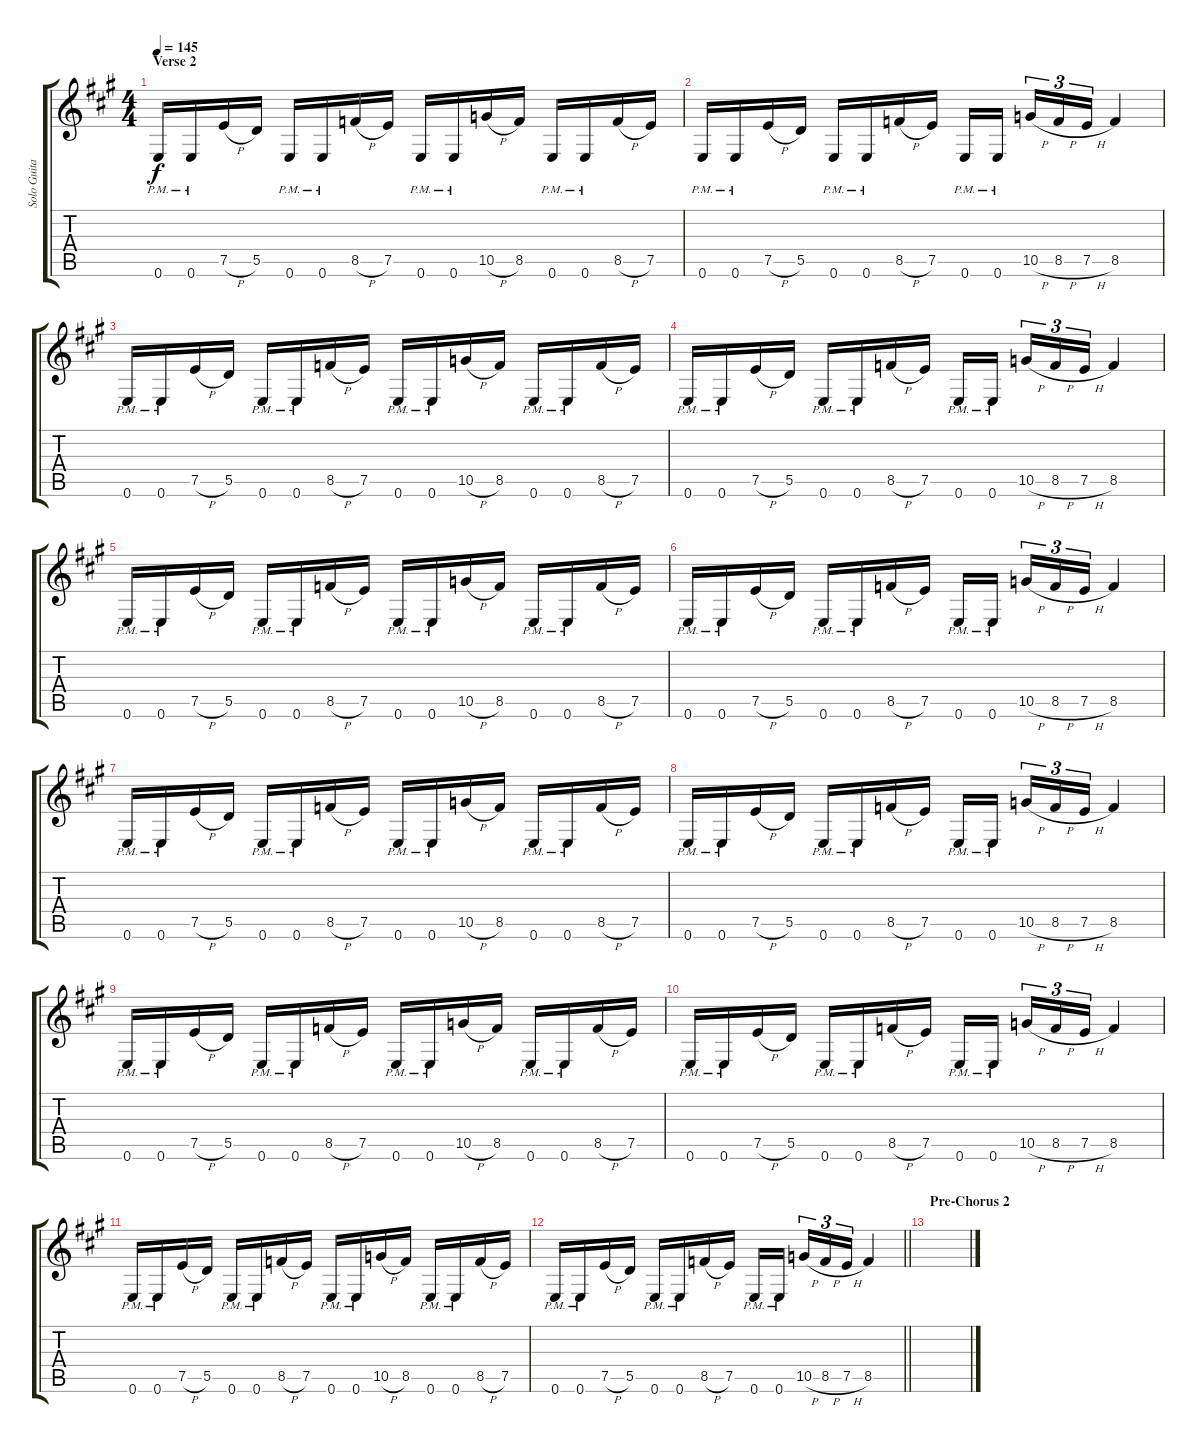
\track ("Solo Guitar" "Solo Guita") {instrument overdrivenguitar}
\staff {score tabs}
\tuning (E4 B3 G3 D3 A2 E2) {hide}
\ts (4 4)
\section ("" "Verse 2")
\tempo 145
\clef g2
\ks a
0.6{pm}.16{dy f} 0.6{pm}.16 7.5{h}.16 5.5.16 0.6{pm}.16 0.6{pm}.16 8.5{h}.16 7.5.16 0.6{pm}.16 0.6{pm}.16 10.5{h}.16 8.5.16 0.6{pm}.16 0.6{pm}.16 8.5{h}.16 7.5.16 |
0.6{pm}.16 0.6{pm}.16 7.5{h}.16 5.5.16 0.6{pm}.16 0.6{pm}.16 8.5{h}.16 7.5.16 0.6{pm}.16 0.6{pm}.16{beam splitsecondary} 10.5{h}.16{tu (3 2)} 8.5{h}.16{tu (3 2)} 7.5{h}.16{tu (3 2)} 8.5.4 |
0.6{pm}.16 0.6{pm}.16 7.5{h}.16 5.5.16 0.6{pm}.16 0.6{pm}.16 8.5{h}.16 7.5.16 0.6{pm}.16 0.6{pm}.16 10.5{h}.16 8.5.16 0.6{pm}.16 0.6{pm}.16 8.5{h}.16 7.5.16 |
0.6{pm}.16 0.6{pm}.16 7.5{h}.16 5.5.16 0.6{pm}.16 0.6{pm}.16 8.5{h}.16 7.5.16 0.6{pm}.16 0.6{pm}.16{beam splitsecondary} 10.5{h}.16{tu (3 2)} 8.5{h}.16{tu (3 2)} 7.5{h}.16{tu (3 2)} 8.5.4 |
0.6{pm}.16 0.6{pm}.16 7.5{h}.16 5.5.16 0.6{pm}.16 0.6{pm}.16 8.5{h}.16 7.5.16 0.6{pm}.16 0.6{pm}.16 10.5{h}.16 8.5.16 0.6{pm}.16 0.6{pm}.16 8.5{h}.16 7.5.16 |
0.6{pm}.16 0.6{pm}.16 7.5{h}.16 5.5.16 0.6{pm}.16 0.6{pm}.16 8.5{h}.16 7.5.16 0.6{pm}.16 0.6{pm}.16{beam splitsecondary} 10.5{h}.16{tu (3 2)} 8.5{h}.16{tu (3 2)} 7.5{h}.16{tu (3 2)} 8.5.4 |
0.6{pm}.16 0.6{pm}.16 7.5{h}.16 5.5.16 0.6{pm}.16 0.6{pm}.16 8.5{h}.16 7.5.16 0.6{pm}.16 0.6{pm}.16 10.5{h}.16 8.5.16 0.6{pm}.16 0.6{pm}.16 8.5{h}.16 7.5.16 |
0.6{pm}.16 0.6{pm}.16 7.5{h}.16 5.5.16 0.6{pm}.16 0.6{pm}.16 8.5{h}.16 7.5.16 0.6{pm}.16 0.6{pm}.16{beam splitsecondary} 10.5{h}.16{tu (3 2)} 8.5{h}.16{tu (3 2)} 7.5{h}.16{tu (3 2)} 8.5.4 |
0.6{pm}.16 0.6{pm}.16 7.5{h}.16 5.5.16 0.6{pm}.16 0.6{pm}.16 8.5{h}.16 7.5.16 0.6{pm}.16 0.6{pm}.16 10.5{h}.16 8.5.16 0.6{pm}.16 0.6{pm}.16 8.5{h}.16 7.5.16 |
0.6{pm}.16 0.6{pm}.16 7.5{h}.16 5.5.16 0.6{pm}.16 0.6{pm}.16 8.5{h}.16 7.5.16 0.6{pm}.16 0.6{pm}.16{beam splitsecondary} 10.5{h}.16{tu (3 2)} 8.5{h}.16{tu (3 2)} 7.5{h}.16{tu (3 2)} 8.5.4 |
0.6{pm}.16 0.6{pm}.16 7.5{h}.16 5.5.16 0.6{pm}.16 0.6{pm}.16 8.5{h}.16 7.5.16 0.6{pm}.16 0.6{pm}.16 10.5{h}.16 8.5.16 0.6{pm}.16 0.6{pm}.16 8.5{h}.16 7.5.16 |
\barLineRight lightlight
0.6{pm}.16 0.6{pm}.16 7.5{h}.16 5.5.16 0.6{pm}.16 0.6{pm}.16 8.5{h}.16 7.5.16 0.6{pm}.16 0.6{pm}.16{beam splitsecondary} 10.5{h}.16{tu (3 2)} 8.5{h}.16{tu (3 2)} 7.5{h}.16{tu (3 2)} 8.5.4 |
\section ("" "Pre-Chorus 2")
